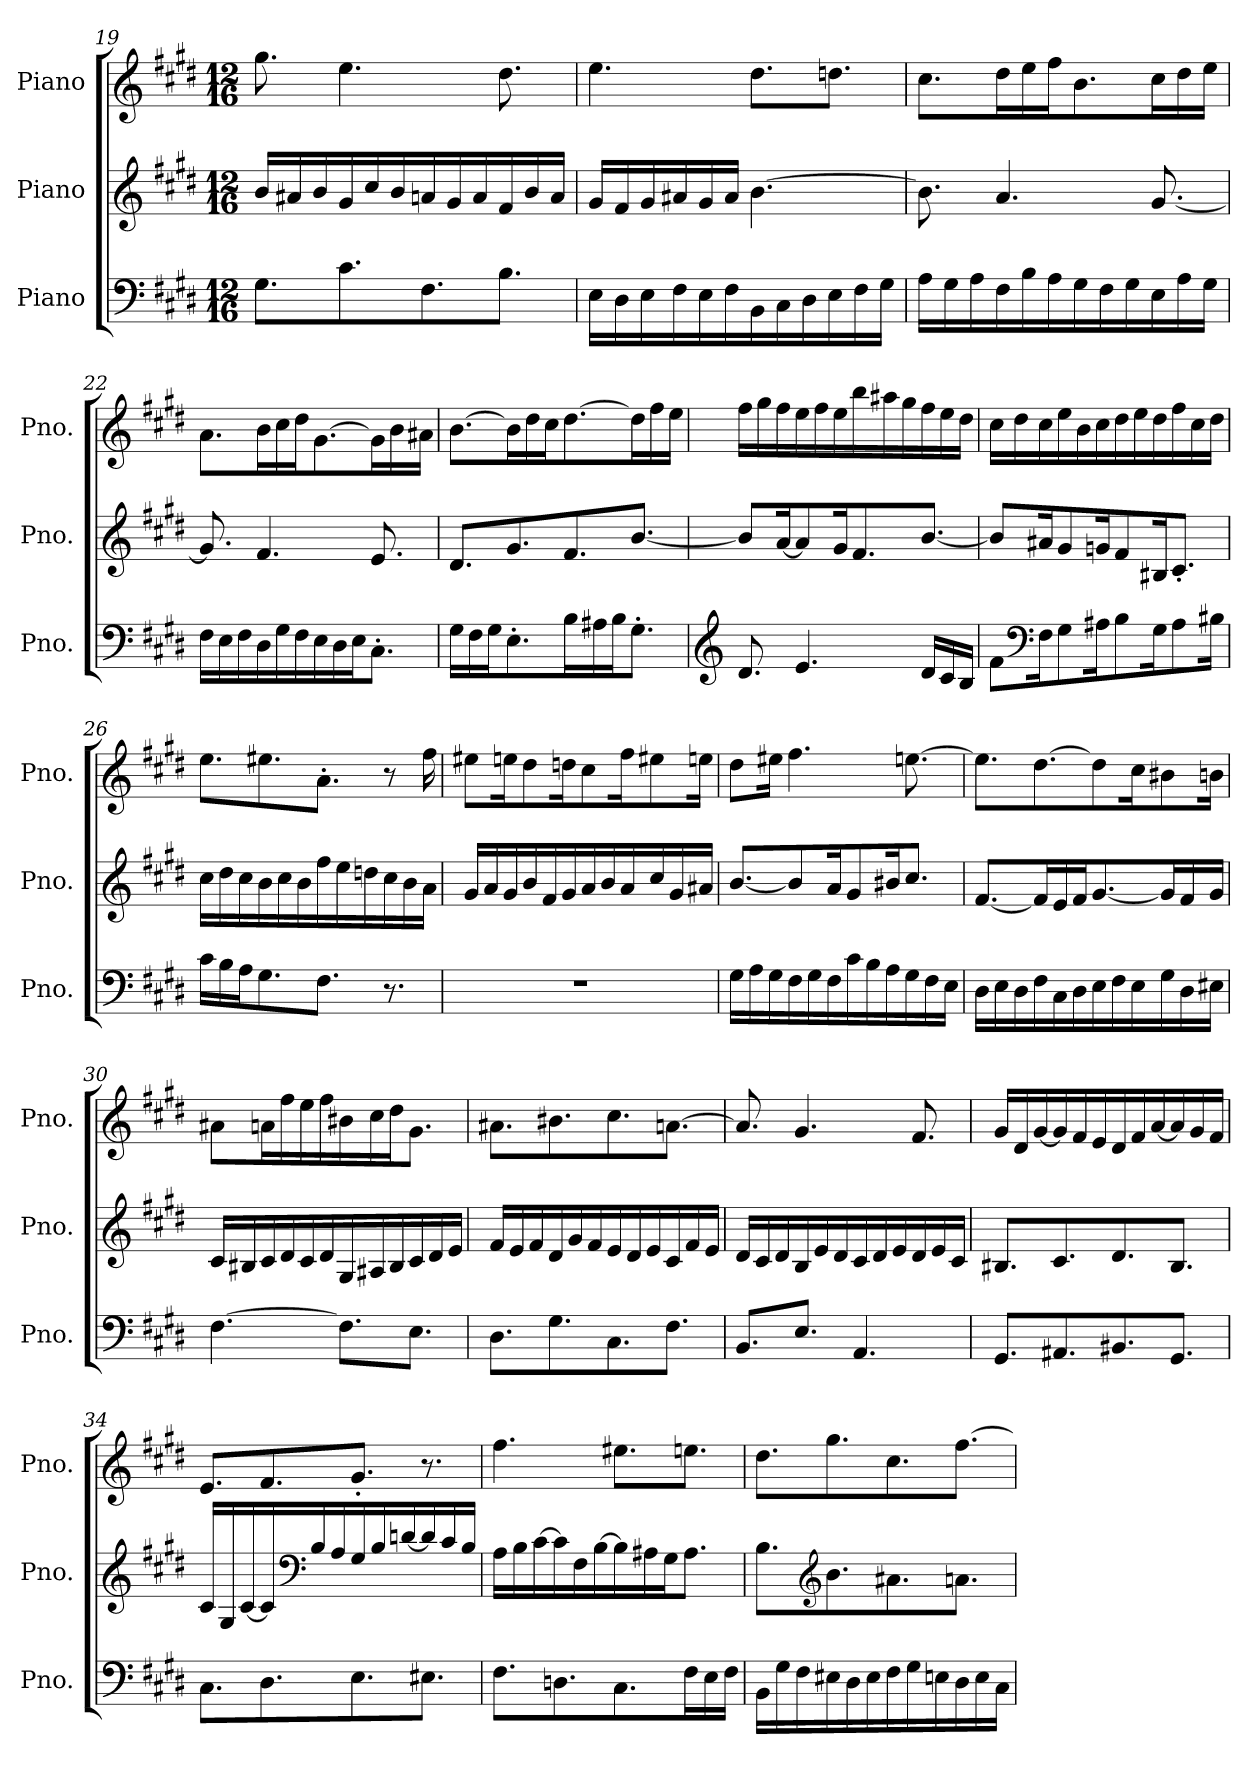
**kern	**kern	**kern
*part3	*part2	*part1
*staff3	*staff2	*staff1
*I"Piano	*I"Piano	*I"Piano
*I'Pno.	*I'Pno.	*I'Pno.
*clefF4	*clefG2	*clefG2
*k[f#c#g#d#]	*k[f#c#g#d#]	*k[f#c#g#d#]
*M12/16	*M12/16	*M12/16
=19	=19	=19
8.G#\L	16b/LL	8.gg#\
.	16a#X/	.
.	16b/	.
8.c#\	16g#/	4.ee\
.	16cc#/	.
.	16b/	.
8.F#\	16an/	.
.	16g#/	.
.	16a/	.
8.B\J	16f#/	8.dd#\
.	16b/	.
.	16a/JJ	.
=20	=20	=20
16E\LL	16g#/LL	4.ee\
16D#\	16f#/	.
16E\	16g#/	.
16F#\	16a#X/	.
16E\	16g#/	.
16F#\	16a#/JJ	.
16BB\	[4.b\	8.dd#\L
16C#\	.	.
16D#\	.	.
16E\	.	8.ddn\J
16F#\	.	.
16G#\JJ	.	.
!!LO:LB:g=z
=21	=21	=21
16A\LL	8.b\]	8.cc#\L
16G#\	.	.
16A\	.	.
16F#\	4.a/	16dd#\L
16B\	.	16ee\
16A\	.	16ff#\J
16G#\	.	8.b\
16F#\	.	.
16G#\	.	.
16E\	[8.g#/	16cc#\L
16A\	.	16dd#\
16G#\JJ	.	16ee\JJ
=22	=22	=22
16F#\LL	8.g#/]	8.a\L
16E\	.	.
16F#\	.	.
16D#\	4.f#/	16b\L
16G#\	.	16cc#\
16F#\	.	16dd#\J
16E\	.	[8.g#\
16D#\	.	.
16E\J	.	.
8.C#'\J	8.e/	16g#\L]
.	.	16b\
.	.	16a#X\JJ
=23	=23	=23
16G#\LL	8.d#/L	[8.b\L
16F#\	.	.
16G#\J	.	.
8.E'\	8.g#/	16b\L]
.	.	16dd#\
.	.	16cc#\J
16B\L	8.f#/	[8.dd#\
16A#X\	.	.
16B\J	.	.
8.G#'\J	[8.b/J	16dd#\L]
.	.	16ff#\
.	.	16ee\JJ
!!LO:PB:g=z
=24	=24	=24
*clefG2	*	*
8.d#/	8b/L]	16ff#\LL
.	.	16gg#\
.	[16a/K	16ff#\
4.e/	8a/]	16ee\
.	.	16ff#\
.	16g#/K	16ee\
.	8.f#/	16bb\
.	.	16aa#X\
.	.	16gg#\
16d#/LL	[8.b/J	16ff#\
16c#/	.	16ee\
16B/JJ	.	16dd#\JJ
=25	=25	=25
8f#\L	8b/L]	16cc#\LL
.	.	16dd#\
*clefF4	*	*
16F#\K	16a#X/K	16cc#\
8G#\	8g#/	16ee\
.	.	16b\
16A#X\K	16gn/K	16cc#\
8B\	8f#/	16dd#\
.	.	16ee\
16G#\K	16B#X/K	16dd#\
8A#\	8.c#'/J	16ff#\
.	.	16cc#\
16B#X\Jk	.	16dd#\JJ
=26	=26	=26
16c#\LL	16cc#\LL	8.ee\L
16B\	16dd#\	.
16A\J	16cc#\	.
8.G#\	16b\	8.ee#X\
.	16cc#\	.
.	16b\	.
8.F#\J	16ff#\	8.a'\J
.	16ee\	.
.	16ddn\	.
8.r	16cc#\	8r
.	16b\	.
.	16a\JJ	16ff#\
!!LO:LB:g=z
=27	=27	=27
2.r	16g#/LL	8ee#X\L
.	16a/	.
.	16g#/	16een\K
.	16b/	8dd#\
.	16f#/	.
.	16g#/	16ddn\K
.	16a/	8cc#\
.	16b/	.
.	16a/	16ff#\K
.	16cc#/	8ee#X\
.	16g#/	.
.	16a#X/JJ	16een\Jk
=28	=28	=28
16G#\LL	[8.b/L	8dd#\L
16A\	.	.
16G#\	.	16ee#X\Jk
16F#\	8b/]	4.ff#\
16G#\	.	.
16F#\	16a/K	.
16c#\	8g#/	.
16B\	.	.
16A\	16b#X/K	.
16G#\	8.cc#/J	[8.een\
16F#\	.	.
16E\JJ	.	.
=29	=29	=29
16D#\LL	[8.f#/L	8.ee\L]
16E\	.	.
16D#\	.	.
16F#\	16f#/L]	[8.dd#\
16C#\	16e/	.
16D#\	16f#/J	.
16E\	[8.g#/	8dd#\]
16F#\	.	.
16E\	.	16cc#\K
16G#\	16g#/L]	8b#X\
16D#\	16f#/	.
16E#X\JJ	16g#/JJ	16bn\Jk
!!LO:LB:g=z
=30	=30	=30
[4.F#\	16c#/LL	8a#X\L
.	16B#X/	.
.	16c#/	16an\L
.	16d#/	16ff#\
.	16c#/	16ee\
.	16d#/	16ff#\
8.F#\L]	16G#/	16b#X\
.	16A#X/	16cc#\
.	16B#/	16dd#\J
8.E\J	16c#/	8.g#\J
.	16d#/	.
.	16e/JJ	.
=31	=31	=31
8.D#\L	16f#/LL	8.a#X\L
.	16e/	.
.	16f#/	.
8.G#\	16d#/	8.b#X\
.	16g#/	.
.	16f#/	.
8.C#\	16e/	8.cc#\
.	16d#/	.
.	16e/	.
8.F#\J	16c#/	[8.an\J
.	16f#/	.
.	16e/JJ	.
=32	=32	=32
8.BB/L	16d#/LL	8.a/]
.	16c#/	.
.	16d#/	.
8.E/J	16B/	4.g#/
.	16e/	.
.	16d#/	.
4.AA/	16c#/	.
.	16d#/	.
.	16e/	.
.	16d#/	8.f#/
.	16e/	.
.	16c#/JJ	.
!!LO:LB:g=z
=33	=33	=33
8.GG#/L	8.B#X/L	16g#/LL
.	.	16d#/
.	.	[16g#/
8.AA#X/	8.c#/	16g#/]
.	.	16f#/
.	.	16e/
8.BB#X/	8.d#/	16d#/
.	.	16f#/
.	.	[16a/
8.GG#/J	8.B#/J	16a/]
.	.	16g#/
.	.	16f#/JJ
=34	=34	=34
8.C#\L	16c#/LL	8.e/L
.	16G#/	.
.	[16c#/	.
8.D#\	16c#/]	8.f#/
*	*clefF4	*
.	16B/	.
.	16A/	.
8.E\	16G#/	8.g#'/J
.	16B/	.
.	[16dn/	.
8.E#X\J	16d/]	8.r
.	16c#/	.
.	16B/JJ	.
=35	=35	=35
8.F#\L	16A\LL	4.ff#\
.	16B\	.
.	[16c#\	.
8.Dn\	16c#\]	.
.	16F#\	.
.	[16B\	.
8.C#\	16B\]	8.ee#X\L
.	16A#X\	.
.	16G#\J	.
16F#\L	8.A#\J	8.een\J
16E\	.	.
16F#\JJ	.	.
!!LO:PB:g=z
=36	=36	=36
16BB\LL	8.B\L	8.dd#\L
16G#\	.	.
16F#\	.	.
*	*clefG2	*
16E#X\	8.b\	8.gg#\
16D#\	.	.
16E#\	.	.
16F#\	8.a#X\	8.cc#\
16G#\	.	.
16En\	.	.
16D#\	8.an\J	[8.ff#\J
16E\	.	.
16C#\JJ	.	.
=	=	=
*-	*-	*-
